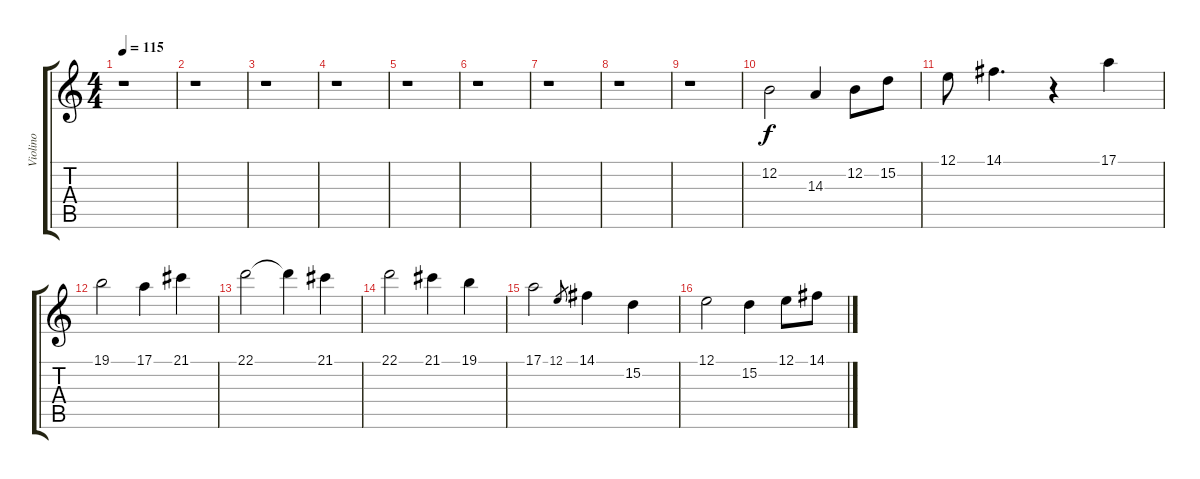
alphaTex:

\track ("Violino" "Violino") {instrument viola}
\staff {score tabs}
\tuning (E4 B3 G3 D3 A2 E2) {hide}
\ts (4 4)
\tempo 115
\clef g2
\ks c
r.1{dy f} |
r.1 |
r.1 |
r.1 |
r.1 |
r.1 |
r.1 |
r.1 |
r.1 |
12.2.2 14.3.4 12.2.8 15.2.8 |
12.1.8 14.1.4{d} r.4 17.1.4 |
19.1.2 17.1.4 21.1.4 |
22.1.2 22.1{t}.4 21.1.4 |
22.1.2 21.1.4 19.1.4 |
17.1.2 12.1.8{gr} 14.1.4 15.2.4 |
12.1.2 15.2.4 12.1.8 14.1.8
